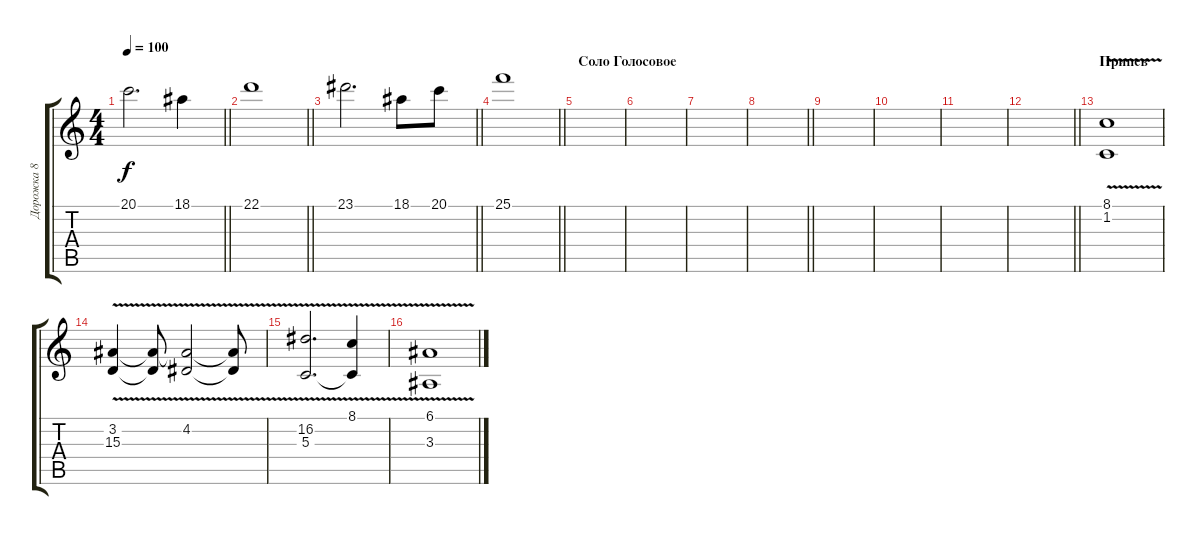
\track ("Дорожка 8" "Дорожка 8") {instrument stringensemble1}
\staff {score tabs}
\tuning (E4 B3 G3 D3 A2 E2) {hide}
\ts (4 4)
\tempo 100
\clef g2
\barLineRight lightlight
\ks c
20.1.2{d dy f} 18.1.4 |
\barLineRight lightlight
22.1.1 |
\barLineRight lightlight
23.1.2{d} 18.1.8 20.1.8 |
\barLineRight lightlight
25.1.1 |
\section ("" "Соло Голосовое")
|
|
|
\barLineRight lightlight
|
|
|
|
\barLineRight lightlight
|
\section ("" "Припев")
(8.1{v} 1.2{v}).1{volume 14 instrument stringensemble1} |
(3.2{v} 15.3{v}).4 (3.2{t} 15.3{t}).8 (4.2{v} 15.3{t}).2 (4.2{t} 15.3{t}).8 |
(16.2{v} 5.3{v}).2{d} (8.1{v} 5.3{t}).4 |
(6.1{v} 3.3{v}).1
